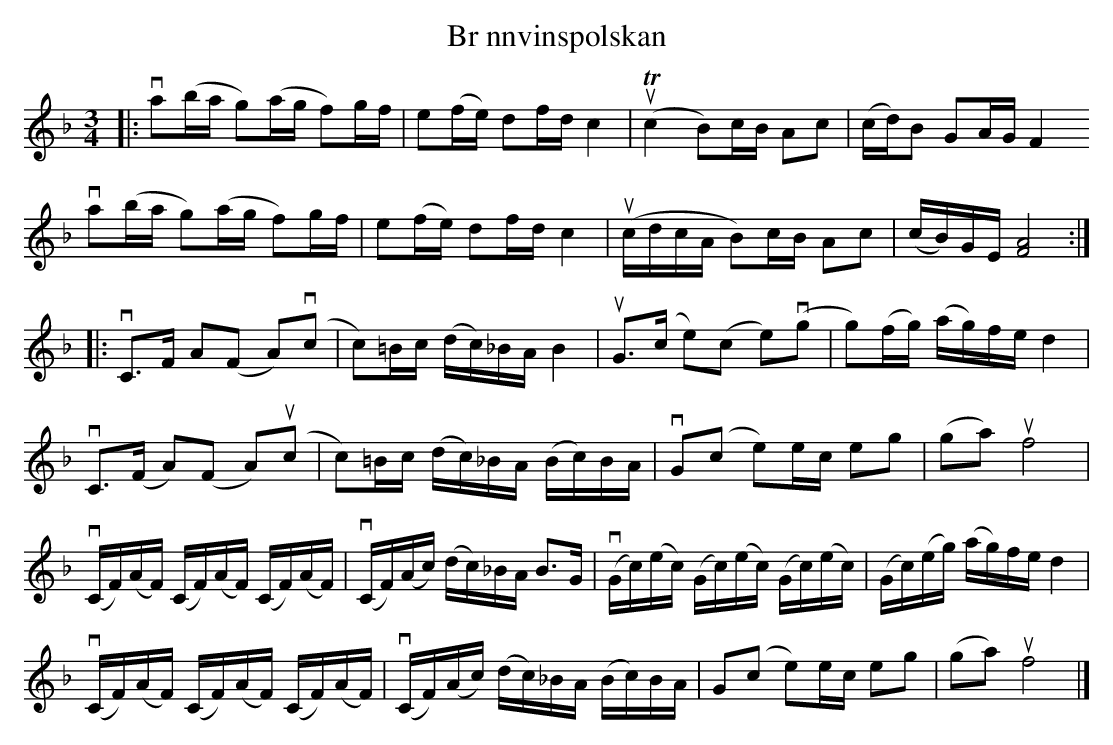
X:1
T: Br nnvinspolskan
M: 3/4
L: 1/8
K: F
|: va(b/a/ g)(a/g/ f)g/f/ | e(f/e/) df/d/ c2 | uT(c2 B)c/B/ Ac | (c/d/)B GA/G/ F2
va(b/a/ g)(a/g/ f)g/f/ | e(f/e/) df/d/ c2 | u(c/d/c/A/ B)c/B/ Ac | (c/B/)G/E/ [FA]4 :|:
vC>F A(F A)v(c | c)=B/c/ (d/c/)_B/A/ B2 | uG>(c e)(c e)v(g | g)(f/g/) (a/g/)f/e/ d2 |
vC>(F A)(F A)u(c | c)=B/c/ (d/c/)_B/A/ (B/c/)B/A/ | vG(c e)e/c/ eg | (ga) uf4 |
v(C/F/)(A/F/) (C/F/)(A/F/) (C/F/)(A/F/) | v(C/F/)(A/c/) (d/c/)_B/A/ B>G | v(G/c/)(e/c/) (G/c/)(e/c/) (G/c/)(e/c/) | (G/c/)(e/g/) (a/g/)f/e/ d2 |
v(C/F/)(A/F/) (C/F/)(A/F/) (C/F/)(A/F/) | v(C/F/)(A/c/) (d/c/)_B/A/ (B/c/)B/A/ | G(c e)e/c/ eg | (ga) uf4 |]
